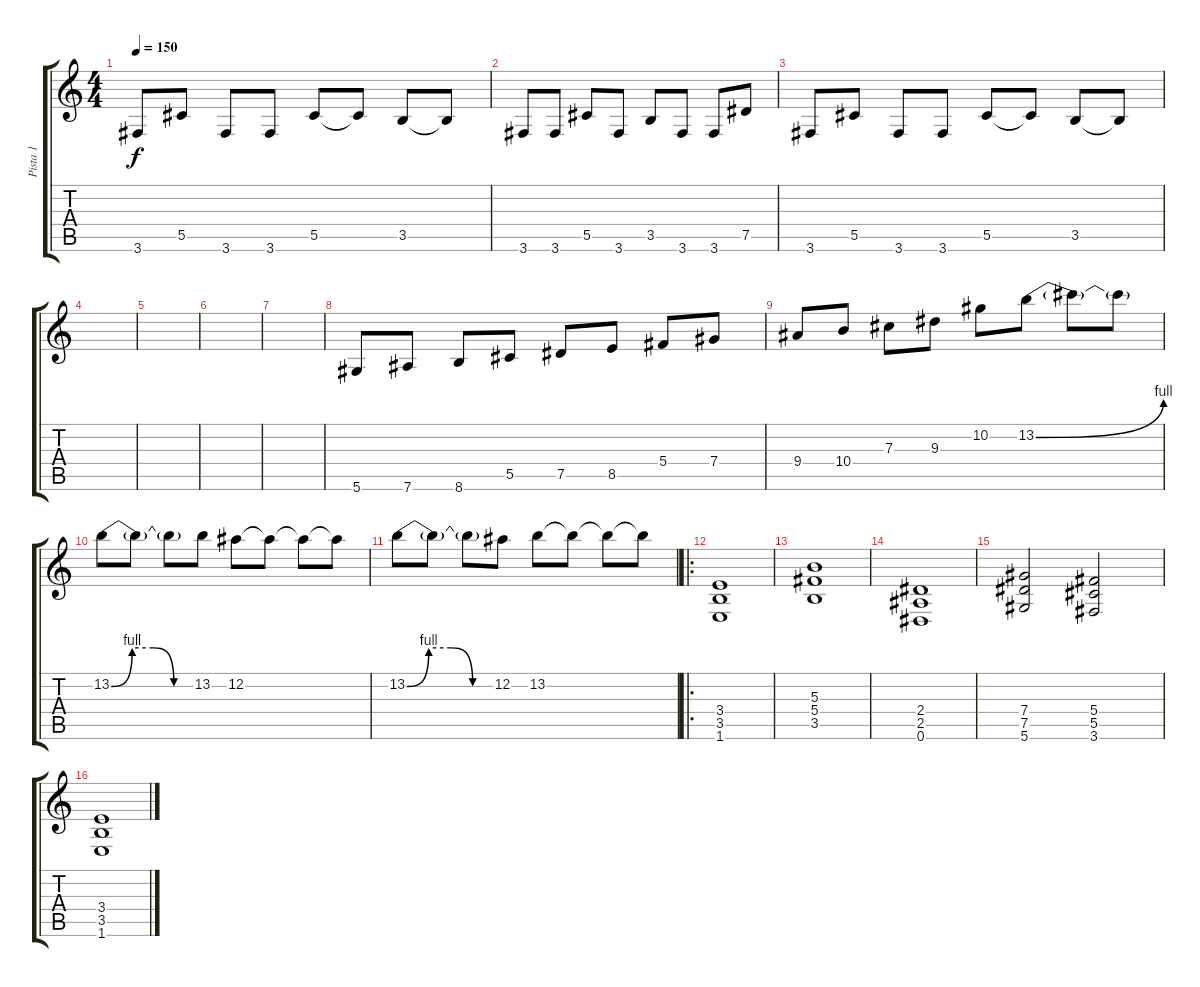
\track ("Pista 1" "Pista 1") {instrument distortionguitar}
\staff {score tabs}
\tuning (Eb4 Bb3 Gb3 Db3 Ab2 Eb2) {hide}
\ts (4 4)
\tempo 150
\clef g2
\ks c
3.6.8{dy f} 5.5.8 3.6.8 3.6.8 5.5.8 5.5{t}.8 3.5.8 3.5{t}.8 |
3.6.8 3.6.8 5.5.8 3.6.8 3.5.8 3.6.8 3.6.8 7.5.8 |
3.6.8 5.5.8 3.6.8 3.6.8 5.5.8 5.5{t}.8 3.5.8 3.5{t}.8 |
|
|
|
|
5.6.8 7.6.8 8.6.8 5.5.8 7.5.8 8.5.8 5.4.8 7.4.8 |
9.4.8 10.4.8 7.3.8 9.3.8 10.2.8 13.2{be (bend 0 0 60 4)}.8 13.2{t}.8 13.2{t}.8 |
13.2{be (custom 0 0 15 4 30 4 45 0 60 0)}.8 13.2{t}.8 13.2{t}.8 13.2.8 12.2.8 12.2{t}.8 12.2{t}.8 12.2{t}.8 |
13.2{be (custom 0 0 15 4 30 4 45 0 60 0)}.8 13.2{t}.8 13.2{t}.8 12.2.8 13.2.8 13.2{t}.8 13.2{t}.8 13.2{t}.8 |
\ro
(3.4 3.5 1.6).1 |
(5.3 5.4 3.5).1 |
(2.4 2.5 0.6).1 |
(7.4 7.5 5.6).2 (5.4 5.5 3.6).2 |
(3.4 3.5 1.6).1
